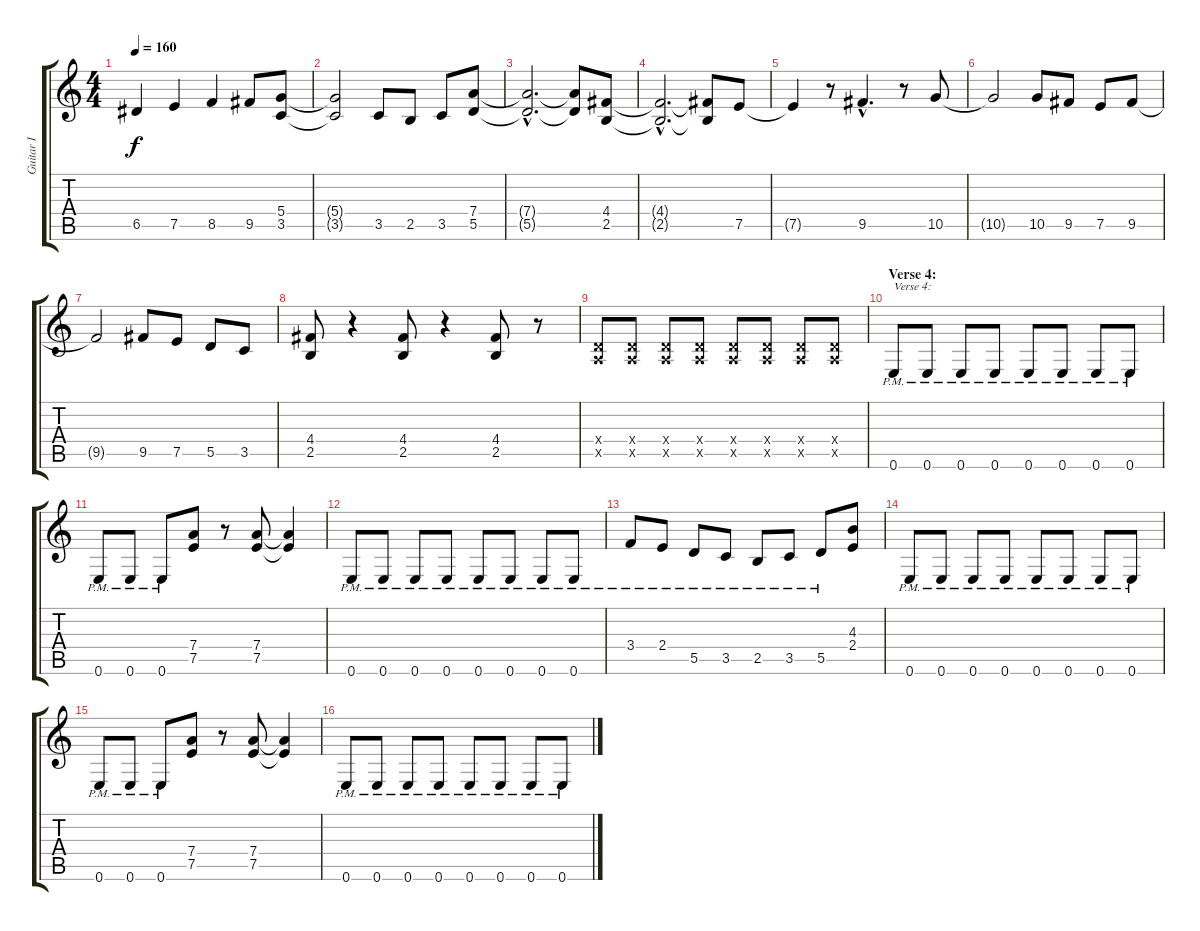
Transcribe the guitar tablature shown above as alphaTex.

\track ("Guitar I" "Guitar I") {instrument distortionguitar}
\staff {score tabs}
\tuning (E4 B3 G3 D3 A2 E2) {hide}
\ts (4 4)
\tempo 160
\clef g2
\ks c
6.5.4{dy f} 7.5.4 8.5.4 9.5.8 (5.4 3.5).8 |
(5.4{t} 3.5{t}).2 3.5.8 2.5.8 3.5.8 (7.4 5.5).8 |
(7.4{hac t} 5.5{hac t}).2{d} (7.4{t} 5.5{t}).8 (4.4 2.5).8 |
(4.4{hac t} 2.5{hac t}).2{d} (4.4{t} 2.5{t}).8 7.5.8 |
7.5{t}.4 r.8 9.5{hac}.4{d} r.8 10.5.8 |
10.5{t}.2 10.5.8 9.5.8 7.5.8 9.5.8 |
9.5{t}.2 9.5.8 7.5.8 5.5.8 3.5.8 |
(4.4 2.5).8 r.4 (4.4 2.5).8 r.4 (4.4 2.5).8 r.8 |
(0.4{x} 0.5{x}).8 (0.4{x} 0.5{x}).8 (0.4{x} 0.5{x}).8 (0.4{x} 0.5{x}).8 (0.4{x} 0.5{x}).8 (0.4{x} 0.5{x}).8 (0.4{x} 0.5{x}).8 (0.4{x} 0.5{x}).8 |
\section ("" "Verse 4:")
0.6{pm}.8{txt "Verse 4:"} 0.6{pm}.8 0.6{pm}.8 0.6{pm}.8 0.6{pm}.8 0.6{pm}.8 0.6{pm}.8 0.6{pm}.8 |
0.6{pm}.8 0.6{pm}.8 0.6{pm}.8 (7.4 7.5).8 r.8 (7.4 7.5).8 (7.4{t} 7.5{t}).4 |
0.6{pm}.8 0.6{pm}.8 0.6{pm}.8 0.6{pm}.8 0.6{pm}.8 0.6{pm}.8 0.6{pm}.8 0.6{pm}.8 |
3.4{pm}.8 2.4{pm}.8 5.5{pm}.8 3.5{pm}.8 2.5{pm}.8 3.5{pm}.8 5.5{pm}.8 (4.3 2.4).8 |
0.6{pm}.8 0.6{pm}.8 0.6{pm}.8 0.6{pm}.8 0.6{pm}.8 0.6{pm}.8 0.6{pm}.8 0.6{pm}.8 |
0.6{pm}.8 0.6{pm}.8 0.6{pm}.8 (7.4 7.5).8 r.8 (7.4 7.5).8 (7.4{t} 7.5{t}).4 |
0.6{pm}.8 0.6{pm}.8 0.6{pm}.8 0.6{pm}.8 0.6{pm}.8 0.6{pm}.8 0.6{pm}.8 0.6{pm}.8
